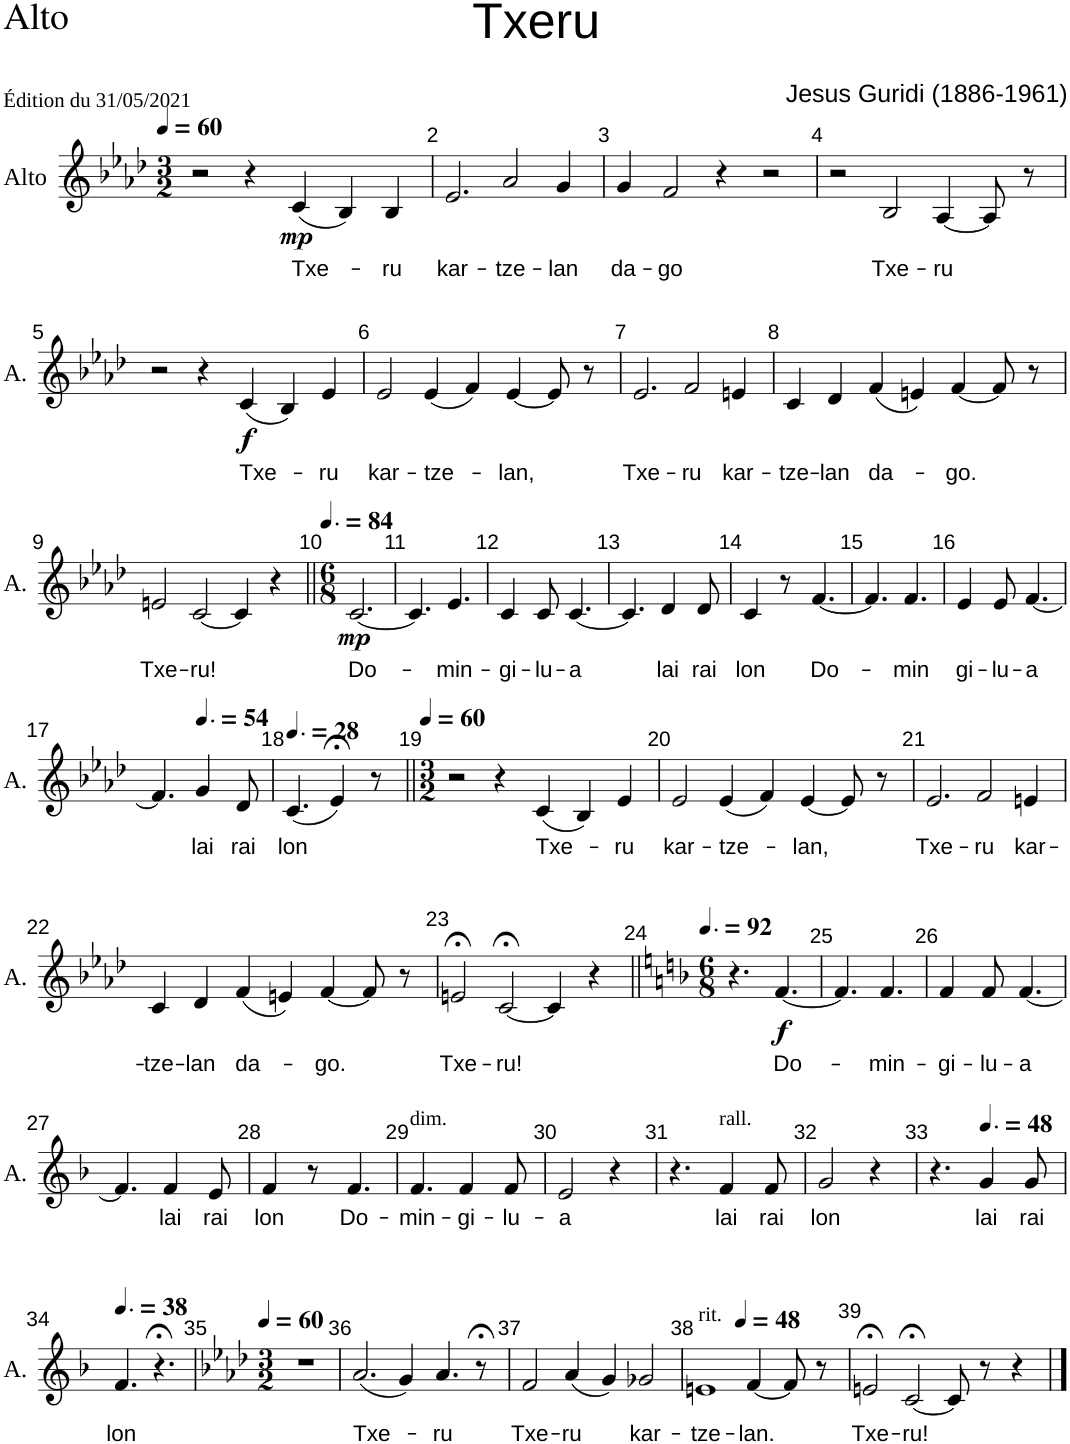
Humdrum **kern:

**kern	**text	**dynam
*part1	*part1	*part1
*staff1	*staff1	*staff1
*I"Alto	*	*
*I'A.	*	*
*clefG2	*	*
*k[b-e-a-d-]	*	*
*M3/2	*	*
*MM60	*	*
=1	=1	=1
2r	.	.
4r	.	.
!	!LO:LY:b	!LO:DY:b
(4c/	Txe-	mp
4B-/)	.	.
!	!LO:LY:b	!
4B-/	-ru	.
=2	=2	=2
!	!LO:LY:b	!
2.e-/	kar-	.
!	!LO:LY:b	!
2a-/	-tze-	.
!	!LO:LY:b	!
4g/	-lan	.
=3	=3	=3
!	!LO:LY:b	!
4g/	da-	.
!	!LO:LY:b	!
2f/	-go	.
4r	.	.
2r	.	.
=4	=4	=4
2r	.	.
!	!LO:LY:b	!
2B-/	Txe-	.
!	!LO:LY:b	!
[4A-/	-ru	.
8A-/]	.	.
8r	.	.
!!LO:LB:g=z
=5	=5	=5
2r	.	.
4r	.	.
!	!LO:LY:b	!LO:DY:b
(4c/	Txe-	f
4B-/)	.	.
!	!LO:LY:b	!
4e-/	-ru	.
=6	=6	=6
!	!LO:LY:b	!
2e-/	kar-	.
!	!LO:LY:b	!
(4e-/	-tze-	.
4f/)	.	.
!	!LO:LY:b	!
[4e-/	-lan,	.
8e-/]	.	.
8r	.	.
=7	=7	=7
!	!LO:LY:b	!
2.e-/	Txe-	.
!	!LO:LY:b	!
2f/	-ru	.
!	!LO:LY:b	!
4en/	kar-	.
=8	=8	=8
!	!LO:LY:b	!
4c/	-tze-	.
!	!LO:LY:b	!
4d-/	-lan	.
!	!LO:LY:b	!
(4f/	da-	.
4en/)	.	.
!	!LO:LY:b	!
[4f/	-go.	.
8f/]	.	.
8r	.	.
!!LO:LB:g=z
=9	=9	=9
!	!LO:LY:b	!
2en/	Txe-	.
!	!LO:LY:b	!
[2c/	-ru!	.
4c/]	.	.
4r	.	.
=10||	=10||	=10||
*M6/8	*	*
*MM126	*	*
!	!LO:LY:b	!LO:DY:b
[2.c/	Do-	mp
=11	=11	=11
4.c/]	.	.
!	!LO:LY:b	!
4.e-/	-min-	.
=12	=12	=12
!	!LO:LY:b	!
4c/	-gi-	.
!	!LO:LY:b	!
8c/	-lu-	.
!	!LO:LY:b	!
[4.c/	-a	.
=13	=13	=13
4.c/]	.	.
!	!LO:LY:b	!
4d-/	lai	.
!	!LO:LY:b	!
8d-/	rai	.
=14	=14	=14
!	!LO:LY:b	!
4c/	lon	.
8r	.	.
!	!LO:LY:b	!
[4.f/	Do-	.
=15	=15	=15
4.f/]	.	.
!	!LO:LY:b	!
4.f/	-min	.
=16	=16	=16
!	!LO:LY:b	!
4e-/	gi-	.
!	!LO:LY:b	!
8e-/	-lu-	.
!	!LO:LY:b	!
[4.f/	-a	.
!!LO:LB:g=z
=17	=17	=17
4.f/]	.	.
*MM81	*	*
!	!LO:LY:b	!
4g/	lai	.
!	!LO:LY:b	!
8d-/	rai	.
=18	=18	=18
*MM42	*	*
!	!LO:LY:b	!
(4.c/	lon	.
4e-;</)	.	.
8r	.	.
=19||	=19||	=19||
*M3/2	*	*
*MM60	*	*
2r	.	.
4r	.	.
!	!LO:LY:b	!
(4c/	Txe-	.
4B-/)	.	.
!	!LO:LY:b	!
4e-/	-ru	.
=20	=20	=20
!	!LO:LY:b	!
2e-/	kar-	.
!	!LO:LY:b	!
(4e-/	-tze-	.
4f/)	.	.
!	!LO:LY:b	!
[4e-/	-lan,	.
8e-/]	.	.
8r	.	.
=21	=21	=21
!	!LO:LY:b	!
2.e-/	Txe-	.
!	!LO:LY:b	!
2f/	-ru	.
!	!LO:LY:b	!
4en/	kar-	.
!!LO:LB:g=z
=22	=22	=22
!	!LO:LY:b	!
4c/	-tze-	.
!	!LO:LY:b	!
4d-/	-lan	.
!	!LO:LY:b	!
(4f/	da-	.
4en/)	.	.
!	!LO:LY:b	!
[4f/	-go.	.
8f/]	.	.
8r	.	.
=23	=23	=23
!	!LO:LY:b	!
2en;</	Txe-	.
!	!LO:LY:b	!
[2c;</	-ru!	.
4c/]	.	.
4r	.	.
=24||	=24||	=24||
*k[b-]	*	*
*M6/8	*	*
*MM138	*	*
4.r	.	.
!	!LO:LY:b	!LO:DY:b
[4.f/	Do-	f
=25	=25	=25
4.f/]	.	.
!	!LO:LY:b	!
4.f/	-min-	.
=26	=26	=26
!	!LO:LY:b	!
4f/	-gi-	.
!	!LO:LY:b	!
8f/	-lu-	.
!	!LO:LY:b	!
[4.f/	-a	.
!!LO:LB:g=z
=27	=27	=27
4.f/]	.	.
!	!LO:LY:b	!
4f/	lai	.
!	!LO:LY:b	!
8e/	rai	.
=28	=28	=28
!	!LO:LY:b	!
4f/	lon	.
8r	.	.
!	!LO:LY:b	!
4.f/	Do-	.
=29	=29	=29
!LO:TX:a:t=dim.	!	!
!	!LO:LY:b	!
4.f/	-min-	.
!	!LO:LY:b	!
4f/	-gi-	.
!	!LO:LY:b	!
8f/	-lu-	.
=30	=30	=30
!	!LO:LY:b	!
2e/	-a	.
4r	.	.
=31	=31	=31
4.r	.	.
!LO:TX:a:t=rall.	!	!
!	!LO:LY:b	!
4f/	lai	.
!	!LO:LY:b	!
8f/	rai	.
=32	=32	=32
!	!LO:LY:b	!
2g/	lon	.
4r	.	.
=33	=33	=33
4.r	.	.
*MM72	*	*
!	!LO:LY:b	!
4g/	lai	.
!	!LO:LY:b	!
8g/	rai	.
!!LO:LB:g=z
=34	=34	=34
*MM57	*	*
!	!LO:LY:b	!
4.f/	lon	.
4.r;<	.	.
=35	=35	=35
*k[b-e-a-d-]	*	*
*M3/2	*	*
*MM60	*	*
1.r	.	.
=36	=36	=36
!	!LO:LY:b	!
(2.a-/	Txe-	.
4g/)	.	.
!	!LO:LY:b	!
4.a-/	-ru	.
8r;<	.	.
=37	=37	=37
!	!LO:LY:b	!
2f/	Txe-	.
!	!LO:LY:b	!
(4a-/	-ru	.
4g/)	.	.
!	!LO:LY:b	!
2g-X/	kar-	.
=38	=38	=38
!LO:TX:a:t=rit.	!	!
!	!LO:LY:b	!
*^	*	*
1en	2.ryy	-tze-	.
*MM48	*	*	*
.	2.ryy	.	.
!	!	!LO:LY:b	!
[4f/	.	-lan.	.
8f/]	.	.	.
8r	.	.	.
=39	=39	=39	=39
!	!	!LO:LY:b	!
*v	*v	*	*
2en;</	Txe-	.
!	!LO:LY:b	!
[2c;</	-ru!	.
8c/]	.	.
8r	.	.
4r	.	.
==	==	==
*-	*-	*-
